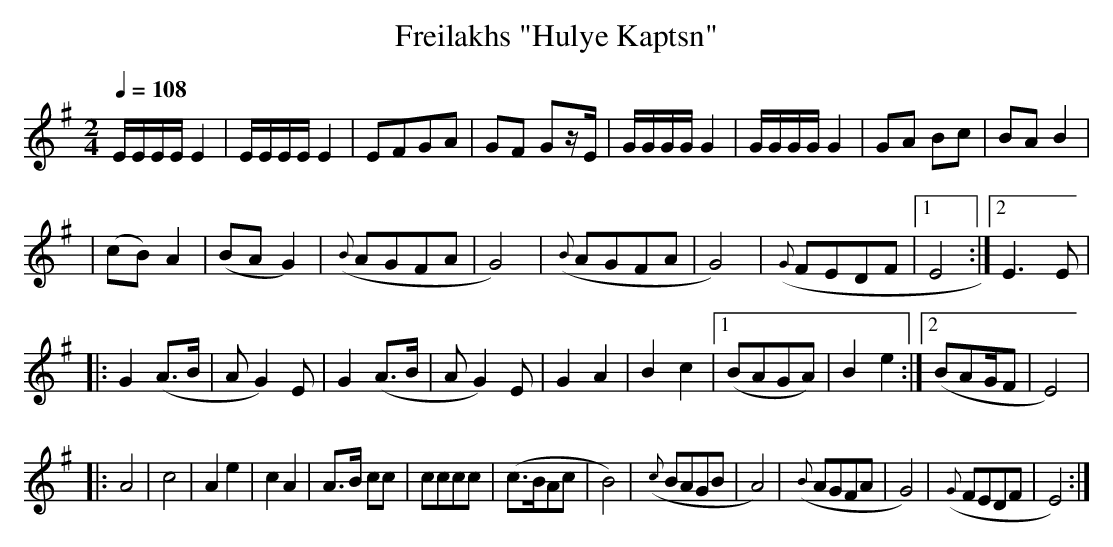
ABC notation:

X:1
T: Freilakhs "Hulye Kaptsn"
M: 2/4
L: 1/16
Q: 1/4=108
K: Ephr^g
  EEEE E4 | EEEE E4 | E2F2G2A2 | G2F2 G2zE \
| GGGG G4 | GGGG G4 | G2A2 B2c2 | B2A2 B4 |
| (c2B2) A4 | (B2A2 G4) | ({B}A2G2F2A2 | G8) \
|  ({B}A2G2F2A2 | G8) | ({G}F2E2D2F2 |1 E8 :|2 E6 E2 |
|: G4 (A3B | A2 G4) E2 | G4 (A3B | A2 G4) E2 \
| G4A4 | B4 c4 |1 (B2A2G2A2) | B4 e4 :|2 (B2A2GF2 | E8) |
|: A8 | c8 | A4 e4 | c4 A4 \
| A3B c2c2 | c2c2c2c2 | (c3BA2c2 | B8) \
| ({c}B2A2G2B2 | A8) | ({B}A2G2F2A2 | G8) \
| ({G}F2E2D2F2 | E8) :|
